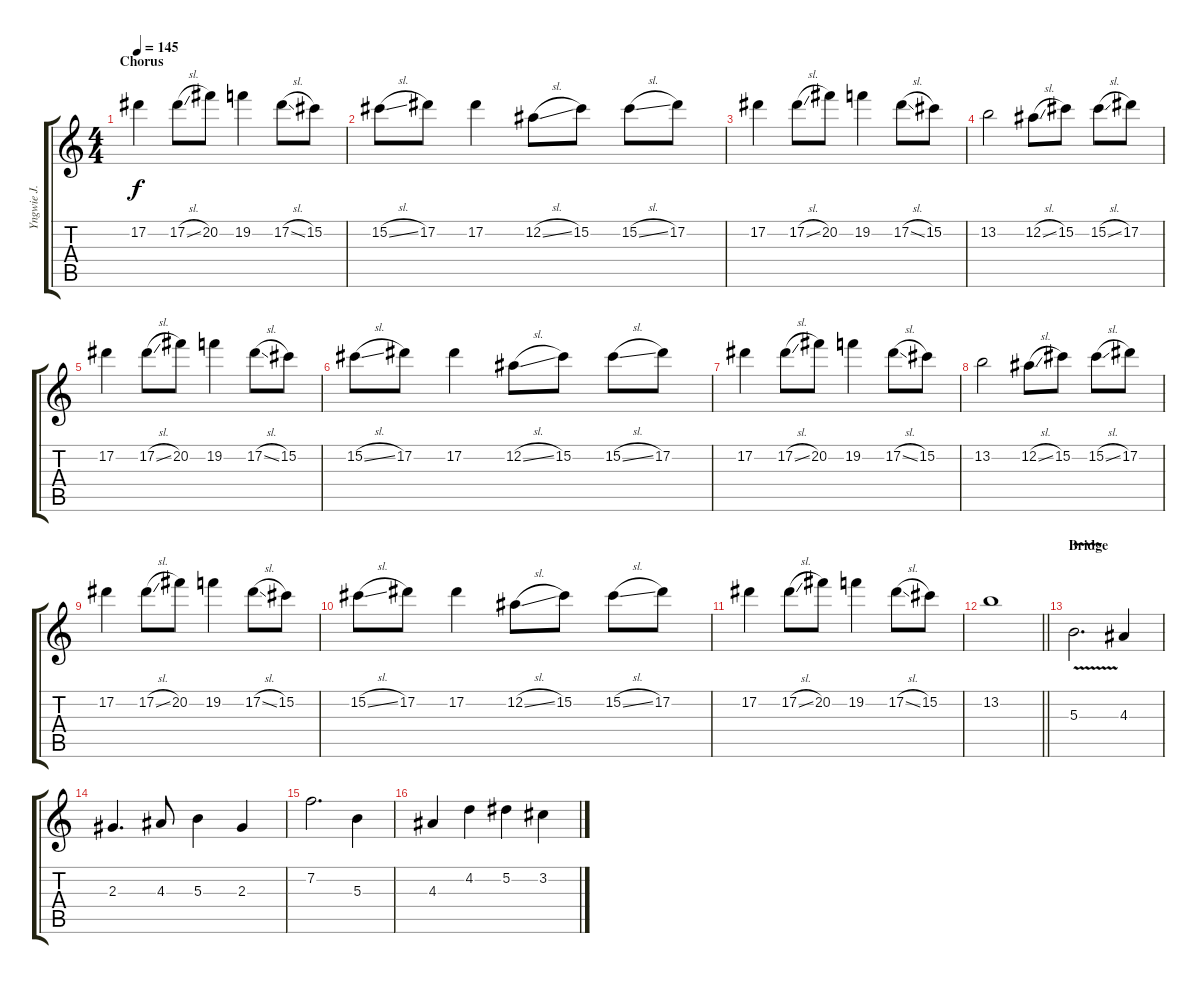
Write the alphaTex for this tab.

\track ("Yngwie J. Malmsteen" "Yngwie J. ") {instrument overdrivenguitar}
\staff {score tabs}
\tuning (Eb4 Bb3 Gb3 Db3 Ab2 Eb2) {hide}
\ts (4 4)
\section ("" "Chorus")
\tempo 145
\clef g2
\ks c
17.2.4{dy f} 17.2{sl}.8 20.2.8 19.2.4 17.2{sl}.8 15.2.8 |
15.2{sl}.8 17.2.8 17.2.4 12.2{sl}.8 15.2.8 15.2{sl}.8 17.2.8 |
17.2.4 17.2{sl}.8 20.2.8 19.2.4 17.2{sl}.8 15.2.8 |
13.2.2 12.2{sl}.8 15.2.8 15.2{sl}.8 17.2.8 |
17.2.4 17.2{sl}.8 20.2.8 19.2.4 17.2{sl}.8 15.2.8 |
15.2{sl}.8 17.2.8 17.2.4 12.2{sl}.8 15.2.8 15.2{sl}.8 17.2.8 |
17.2.4 17.2{sl}.8 20.2.8 19.2.4 17.2{sl}.8 15.2.8 |
13.2.2 12.2{sl}.8 15.2.8 15.2{sl}.8 17.2.8 |
17.2.4 17.2{sl}.8 20.2.8 19.2.4 17.2{sl}.8 15.2.8 |
15.2{sl}.8 17.2.8 17.2.4 12.2{sl}.8 15.2.8 15.2{sl}.8 17.2.8 |
17.2.4 17.2{sl}.8 20.2.8 19.2.4 17.2{sl}.8 15.2.8 |
\barLineRight lightlight
13.2.1 |
\section ("" "Bridge")
5.3{v}.2{d} 4.3.4 |
2.3.4{d} 4.3.8 5.3.4 2.3.4 |
7.2.2{d} 5.3.4 |
4.3.4 4.2.4 5.2.4 3.2.4
